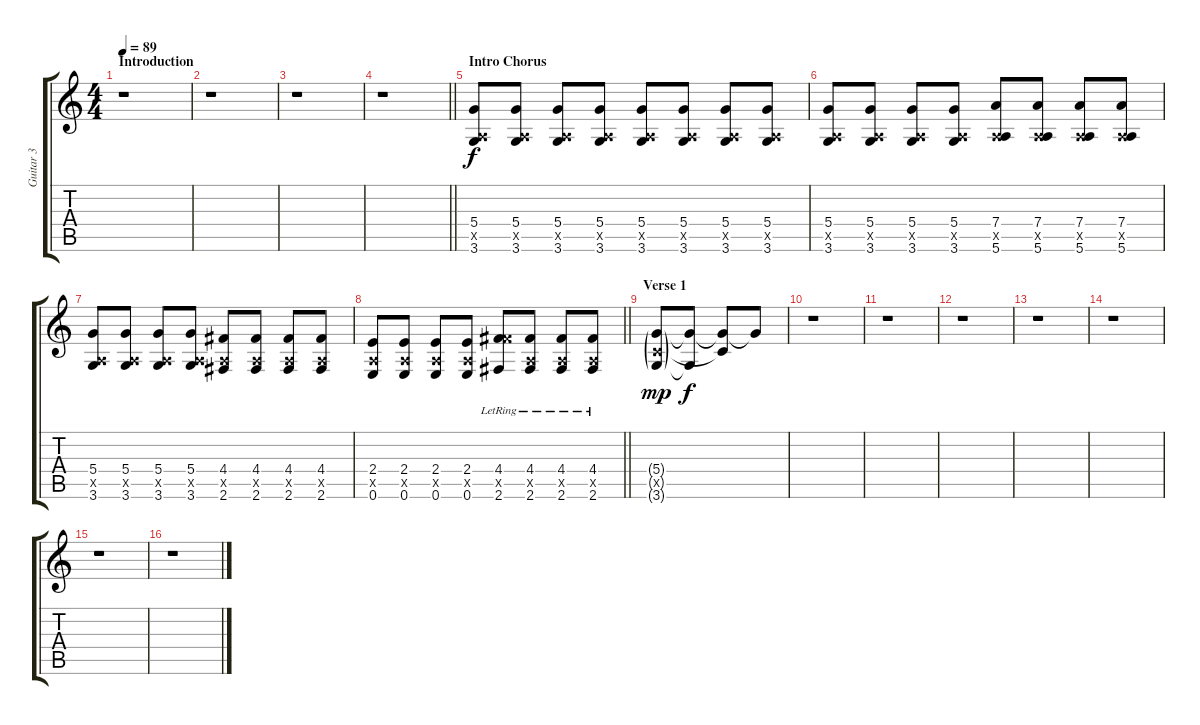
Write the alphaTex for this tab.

\track ("Guitar 3" "Guitar 3") {instrument acousticguitarsteel}
\staff {score tabs}
\tuning (E4 B3 G3 D3 A2 E2) {hide}
\ts (4 4)
\section ("" "Introduction")
\tempo 89
\clef g2
\ks c
r.1{dy f instrument acousticguitarsteel} |
r.1 |
r.1 |
\barLineRight lightlight
r.1 |
\section ("" "Intro Chorus")
(5.4 0.5{x} 3.6).8 (5.4 0.5{x} 3.6).8 (5.4 0.5{x} 3.6).8 (5.4 0.5{x} 3.6).8 (5.4 0.5{x} 3.6).8 (5.4 0.5{x} 3.6).8 (5.4 0.5{x} 3.6).8 (5.4 0.5{x} 3.6).8 |
(5.4 0.5{x} 3.6).8 (5.4 0.5{x} 3.6).8 (5.4 0.5{x} 3.6).8 (5.4 0.5{x} 3.6).8 (7.4 0.5{x} 5.6).8 (7.4 0.5{x} 5.6).8 (7.4 0.5{x} 5.6).8 (7.4 0.5{x} 5.6).8 |
(5.4 0.5{x} 3.6).8 (5.4 0.5{x} 3.6).8 (5.4 0.5{x} 3.6).8 (5.4 0.5{x} 3.6).8 (4.4 0.5{x} 2.6).8 (4.4 0.5{x} 2.6).8 (4.4 0.5{x} 2.6).8 (4.4 0.5{x} 2.6).8 |
\barLineRight lightlight
(2.4 0.5{x} 0.6).8 (2.4 0.5{x} 0.6).8 (2.4 0.5{x} 0.6).8 (2.4 0.5{x} 0.6).8 (4.4{lr} 9.5{x} 2.6{lr}).8 (4.4{lr} 0.5{x} 2.6{lr}).8 (4.4{lr} 0.5{x} 2.6{lr}).8 (4.4{lr} 0.5{x} 2.6{lr}).8 |
\section ("" "Verse 1")
(5.4{g} 3.5{g x} 3.6{g}).8{dy mp} (5.4{t} 3.6{t}).8{dy f} (5.4{t} 3.5{t}).8 5.4{t}.8 |
r.1 |
r.1 |
r.1 |
r.1 |
r.1 |
r.1 |
r.1
